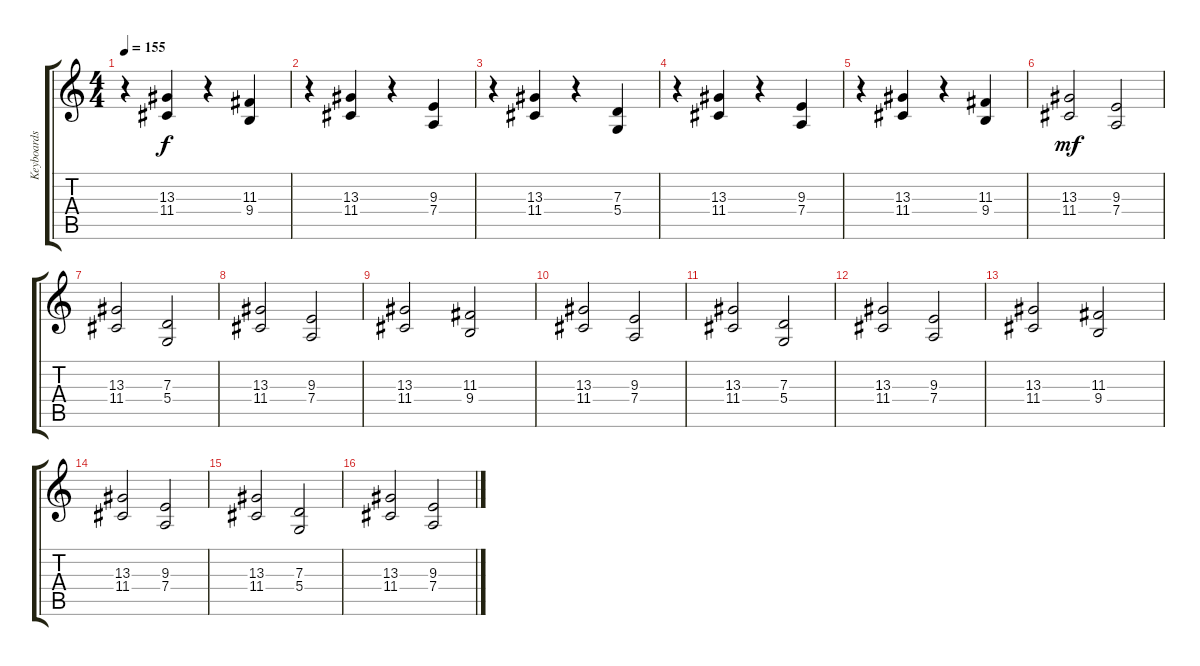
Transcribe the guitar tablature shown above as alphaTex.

\track ("Keyboards Rhytm" "Keyboards ") {instrument choiraahs}
\staff {score tabs}
\tuning (E4 B3 G3 D3 A2 E2) {hide}
\ts (4 4)
\tempo 155
\clef g2
\ks c
r.4{dy f} (13.3 11.4).4 r.4 (11.3 9.4).4 |
r.4 (13.3 11.4).4 r.4 (9.3 7.4).4 |
r.4 (13.3 11.4).4 r.4 (7.3 5.4).4 |
r.4 (13.3 11.4).4 r.4 (9.3 7.4).4 |
r.4 (13.3 11.4).4 r.4 (11.3 9.4).4 |
(13.3 11.4).2{dy mf} (9.3 7.4).2 |
(13.3 11.4).2 (7.3 5.4).2 |
(13.3 11.4).2 (9.3 7.4).2 |
(13.3 11.4).2 (11.3 9.4).2 |
(13.3 11.4).2 (9.3 7.4).2 |
(13.3 11.4).2 (7.3 5.4).2 |
(13.3 11.4).2 (9.3 7.4).2 |
(13.3 11.4).2 (11.3 9.4).2 |
(13.3 11.4).2 (9.3 7.4).2 |
(13.3 11.4).2 (7.3 5.4).2 |
(13.3 11.4).2 (9.3 7.4).2
